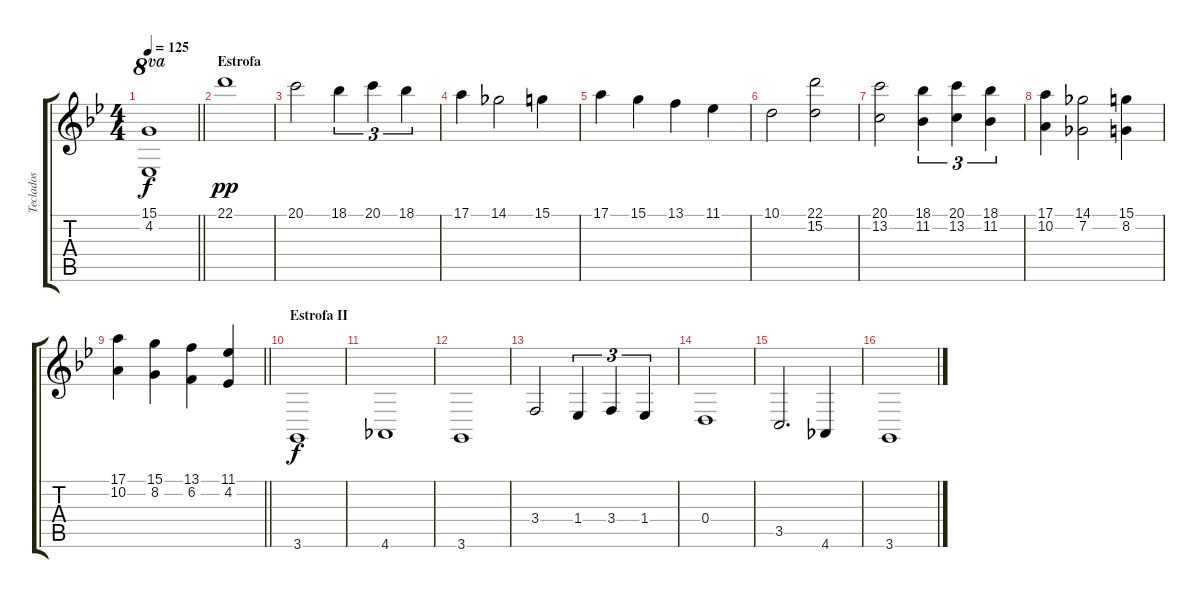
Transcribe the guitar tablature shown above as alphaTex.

\track ("Teclados" "Teclados") {instrument stringensemble1}
\staff {score tabs}
\tuning (E4 B3 G3 D3 A2 E2) {hide}
\ts (4 4)
\tempo 125
\clef g2
\barLineRight lightlight
\ks gminor
(15.1 4.2).1{ot 8va dy f} |
\section ("" "Estrofa")
22.1.1{dy pp instrument violin} |
20.1.2 18.1.4{tu (3 2)} 20.1.4{tu (3 2)} 18.1.4{tu (3 2)} |
17.1.4 14.1.2 15.1.4 |
17.1.4 15.1.4 13.1.4 11.1.4 |
10.1.2 (22.1 15.2).2{instrument stringensemble1} |
(20.1 13.2).2 (18.1 11.2).4{tu (3 2)} (20.1 13.2).4{tu (3 2)} (18.1 11.2).4{tu (3 2)} |
(17.1 10.2).4 (14.1 7.2).2 (15.1 8.2).4 |
\barLineRight lightlight
(17.1 10.2).4 (15.1 8.2).4 (13.1 6.2).4 (11.1 4.2).4 |
\section ("" "Estrofa II")
3.6.1{dy f} |
4.6.1 |
3.6.1 |
3.4.2 1.4.4{tu (3 2)} 3.4.4{tu (3 2)} 1.4.4{tu (3 2)} |
0.4.1 |
3.5.2{d} 4.6.4 |
3.6.1
